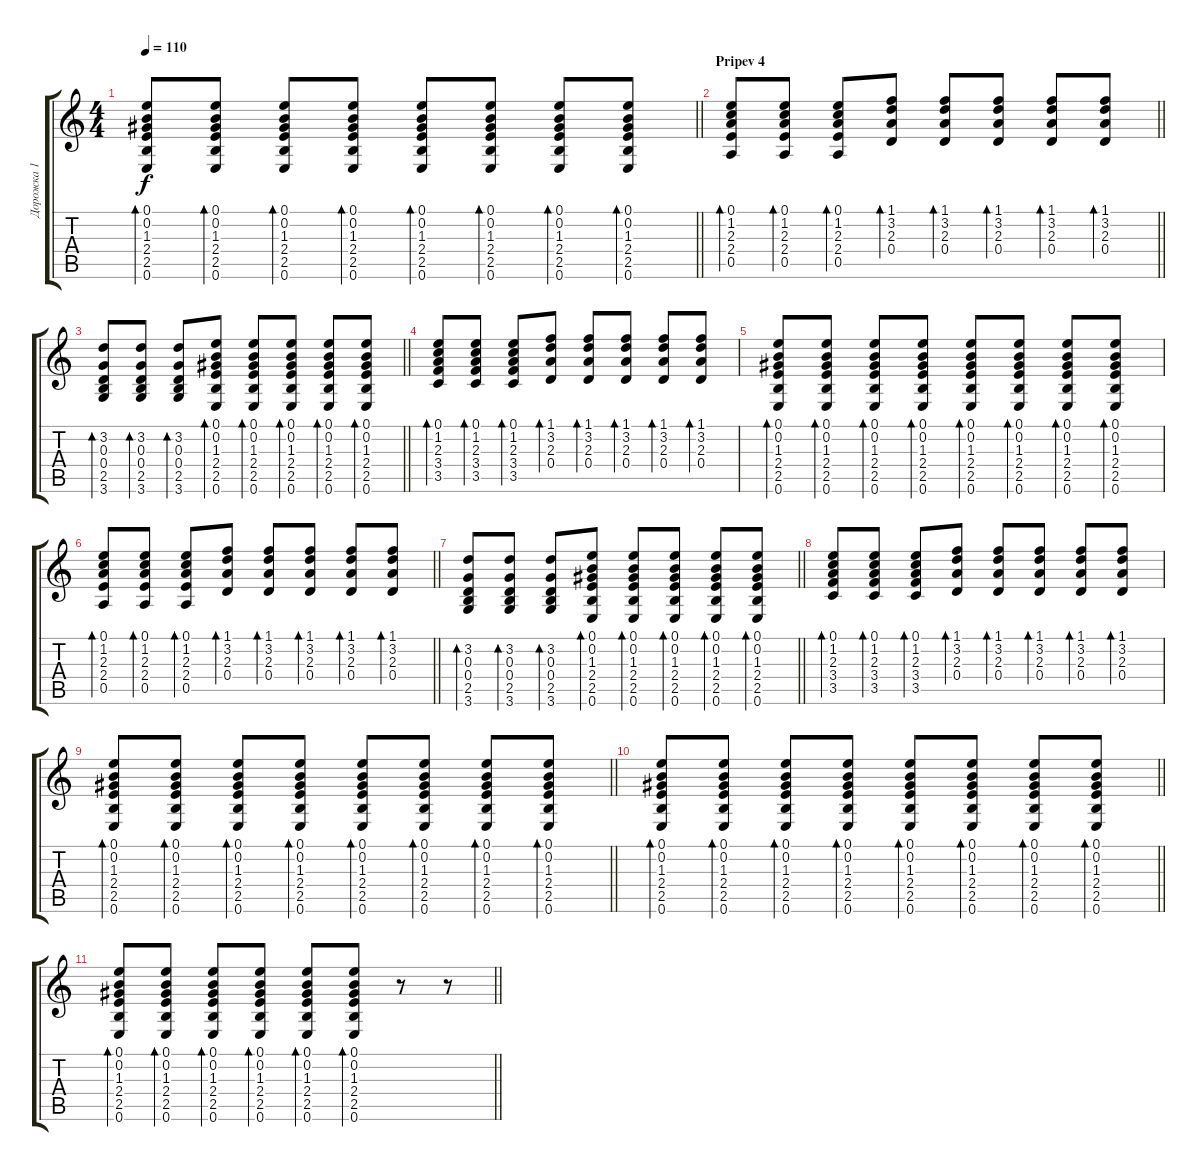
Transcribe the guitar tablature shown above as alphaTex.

\track ("Дорожка 1" "Дорожка 1") {instrument acousticguitarsteel}
\staff {score tabs}
\tuning (E4 B3 G3 D3 A2 E2) {hide}
\ts (4 4)
\tempo 110
\clef g2
\barLineRight lightlight
\ks c
(0.1 0.2 1.3 2.4 2.5 0.6).8{bd 60 dy f} (0.1 0.2 1.3 2.4 2.5 0.6).8{bd 60} (0.1 0.2 1.3 2.4 2.5 0.6).8{bd 60} (0.1 0.2 1.3 2.4 2.5 0.6).8{bd 60} (0.1 0.2 1.3 2.4 2.5 0.6).8{bd 60} (0.1 0.2 1.3 2.4 2.5 0.6).8{bd 60} (0.1 0.2 1.3 2.4 2.5 0.6).8{bd 60} (0.1 0.2 1.3 2.4 2.5 0.6).8{bd 60} |
\section ("" "Pripev 4")
\barLineRight lightlight
(0.1 1.2 2.3 2.4 0.5).8{bd 60} (0.1 1.2 2.3 2.4 0.5).8{bd 60} (0.1 1.2 2.3 2.4 0.5).8{bd 60} (1.1 3.2 2.3 0.4).8{bd 60} (1.1 3.2 2.3 0.4).8{bd 60} (1.1 3.2 2.3 0.4).8{bd 60} (1.1 3.2 2.3 0.4).8{bd 60} (1.1 3.2 2.3 0.4).8{bd 60} |
\section ("" "")
\barLineRight lightlight
(3.2 0.3 0.4 2.5 3.6).8{bd 60} (3.2 0.3 0.4 2.5 3.6).8{bd 60} (3.2 0.3 0.4 2.5 3.6).8{bd 60} (0.1 0.2 1.3 2.4 2.5 0.6).8{bd 60} (0.1 0.2 1.3 2.4 2.5 0.6).8{bd 60} (0.1 0.2 1.3 2.4 2.5 0.6).8{bd 60} (0.1 0.2 1.3 2.4 2.5 0.6).8{bd 60} (0.1 0.2 1.3 2.4 2.5 0.6).8{bd 60} |
(0.1 1.2 2.3 3.4 3.5).8{bd 60} (0.1 1.2 2.3 3.4 3.5).8{bd 60} (0.1 1.2 2.3 3.4 3.5).8{bd 60} (1.1 3.2 2.3 0.4).8{bd 60} (1.1 3.2 2.3 0.4).8{bd 60} (1.1 3.2 2.3 0.4).8{bd 60} (1.1 3.2 2.3 0.4).8{bd 60} (1.1 3.2 2.3 0.4).8{bd 60} |
(0.1 0.2 1.3 2.4 2.5 0.6).8{bd 60} (0.1 0.2 1.3 2.4 2.5 0.6).8{bd 60} (0.1 0.2 1.3 2.4 2.5 0.6).8{bd 60} (0.1 0.2 1.3 2.4 2.5 0.6).8{bd 60} (0.1 0.2 1.3 2.4 2.5 0.6).8{bd 60} (0.1 0.2 1.3 2.4 2.5 0.6).8{bd 60} (0.1 0.2 1.3 2.4 2.5 0.6).8{bd 60} (0.1 0.2 1.3 2.4 2.5 0.6).8{bd 60} |
\barLineRight lightlight
(0.1 1.2 2.3 2.4 0.5).8{bd 60} (0.1 1.2 2.3 2.4 0.5).8{bd 60} (0.1 1.2 2.3 2.4 0.5).8{bd 60} (1.1 3.2 2.3 0.4).8{bd 60} (1.1 3.2 2.3 0.4).8{bd 60} (1.1 3.2 2.3 0.4).8{bd 60} (1.1 3.2 2.3 0.4).8{bd 60} (1.1 3.2 2.3 0.4).8{bd 60} |
\barLineRight lightlight
(3.2 0.3 0.4 2.5 3.6).8{bd 60} (3.2 0.3 0.4 2.5 3.6).8{bd 60} (3.2 0.3 0.4 2.5 3.6).8{bd 60} (0.1 0.2 1.3 2.4 2.5 0.6).8{bd 60} (0.1 0.2 1.3 2.4 2.5 0.6).8{bd 60} (0.1 0.2 1.3 2.4 2.5 0.6).8{bd 60} (0.1 0.2 1.3 2.4 2.5 0.6).8{bd 60} (0.1 0.2 1.3 2.4 2.5 0.6).8{bd 60} |
(0.1 1.2 2.3 3.4 3.5).8{bd 60} (0.1 1.2 2.3 3.4 3.5).8{bd 60} (0.1 1.2 2.3 3.4 3.5).8{bd 60} (1.1 3.2 2.3 0.4).8{bd 60} (1.1 3.2 2.3 0.4).8{bd 60} (1.1 3.2 2.3 0.4).8{bd 60} (1.1 3.2 2.3 0.4).8{bd 60} (1.1 3.2 2.3 0.4).8{bd 60} |
\barLineRight lightlight
(0.1 0.2 1.3 2.4 2.5 0.6).8{bd 60} (0.1 0.2 1.3 2.4 2.5 0.6).8{bd 60} (0.1 0.2 1.3 2.4 2.5 0.6).8{bd 60} (0.1 0.2 1.3 2.4 2.5 0.6).8{bd 60} (0.1 0.2 1.3 2.4 2.5 0.6).8{bd 60} (0.1 0.2 1.3 2.4 2.5 0.6).8{bd 60} (0.1 0.2 1.3 2.4 2.5 0.6).8{bd 60} (0.1 0.2 1.3 2.4 2.5 0.6).8{bd 60} |
\barLineRight lightlight
(0.1 0.2 1.3 2.4 2.5 0.6).8{bd 60} (0.1 0.2 1.3 2.4 2.5 0.6).8{bd 60} (0.1 0.2 1.3 2.4 2.5 0.6).8{bd 60} (0.1 0.2 1.3 2.4 2.5 0.6).8{bd 60} (0.1 0.2 1.3 2.4 2.5 0.6).8{bd 60} (0.1 0.2 1.3 2.4 2.5 0.6).8{bd 60} (0.1 0.2 1.3 2.4 2.5 0.6).8{bd 60} (0.1 0.2 1.3 2.4 2.5 0.6).8{bd 60} |
\barLineRight lightlight
(0.1 0.2 1.3 2.4 2.5 0.6).8{bd 60} (0.1 0.2 1.3 2.4 2.5 0.6).8{bd 60} (0.1 0.2 1.3 2.4 2.5 0.6).8{bd 60} (0.1 0.2 1.3 2.4 2.5 0.6).8{bd 60} (0.1 0.2 1.3 2.4 2.5 0.6).8{bd 60} (0.1 0.2 1.3 2.4 2.5 0.6).8{bd 60} r.8 r.8
